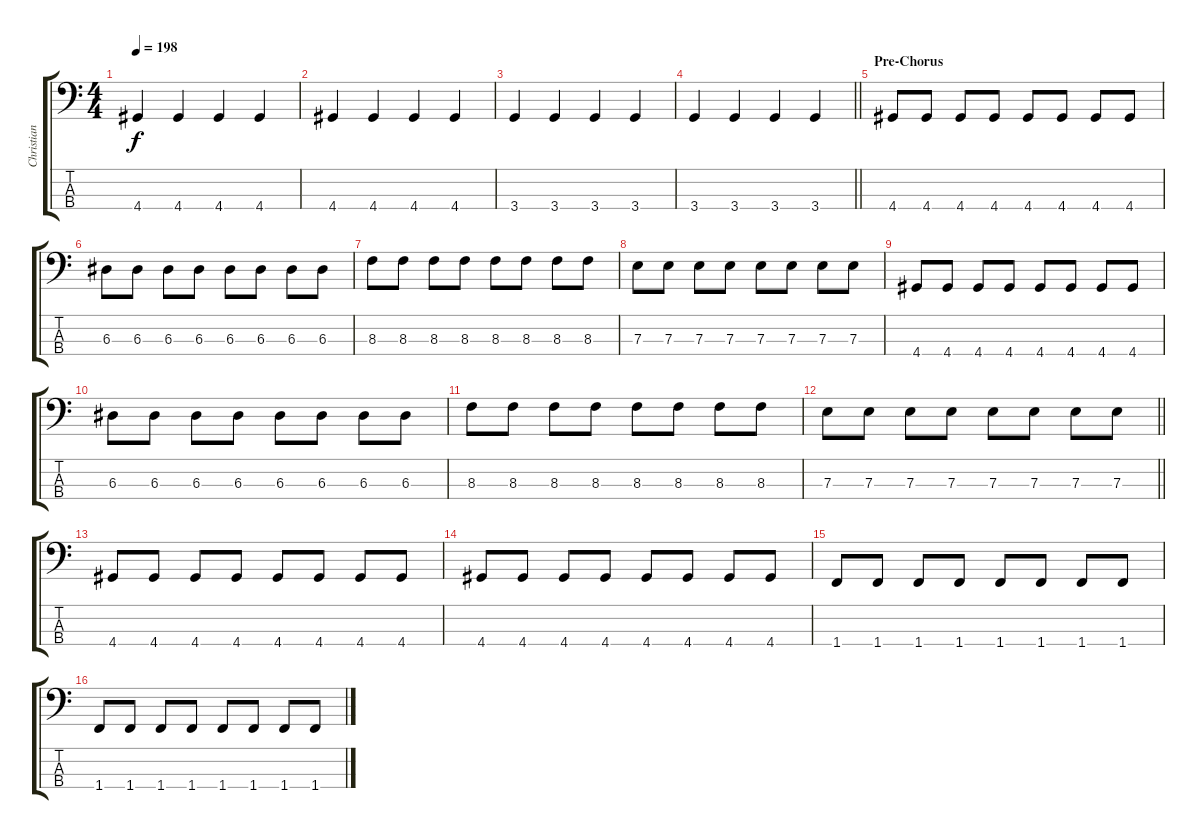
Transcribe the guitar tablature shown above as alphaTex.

\track ("Christian" "Christian") {mute instrument electricbassfinger}
\staff {score tabs}
\tuning (G2 D2 A1 E1) {hide}
\ts (4 4)
\tempo 198
\clef f4
\ks c
4.4.4{dy f} 4.4.4 4.4.4 4.4.4 |
4.4.4 4.4.4 4.4.4 4.4.4 |
3.4.4 3.4.4 3.4.4 3.4.4 |
\barLineRight lightlight
3.4.4 3.4.4 3.4.4 3.4.4 |
\section ("" "Pre-Chorus")
4.4.8 4.4.8 4.4.8 4.4.8 4.4.8 4.4.8 4.4.8 4.4.8 |
6.3.8 6.3.8 6.3.8 6.3.8 6.3.8 6.3.8 6.3.8 6.3.8 |
8.3.8 8.3.8 8.3.8 8.3.8 8.3.8 8.3.8 8.3.8 8.3.8 |
7.3.8 7.3.8 7.3.8 7.3.8 7.3.8 7.3.8 7.3.8 7.3.8 |
4.4.8 4.4.8 4.4.8 4.4.8 4.4.8 4.4.8 4.4.8 4.4.8 |
6.3.8 6.3.8 6.3.8 6.3.8 6.3.8 6.3.8 6.3.8 6.3.8 |
8.3.8 8.3.8 8.3.8 8.3.8 8.3.8 8.3.8 8.3.8 8.3.8 |
\barLineRight lightlight
7.3.8 7.3.8 7.3.8 7.3.8 7.3.8 7.3.8 7.3.8 7.3.8 |
4.4.8 4.4.8 4.4.8 4.4.8 4.4.8 4.4.8 4.4.8 4.4.8 |
4.4.8 4.4.8 4.4.8 4.4.8 4.4.8 4.4.8 4.4.8 4.4.8 |
1.4.8 1.4.8 1.4.8 1.4.8 1.4.8 1.4.8 1.4.8 1.4.8 |
1.4.8 1.4.8 1.4.8 1.4.8 1.4.8 1.4.8 1.4.8 1.4.8
